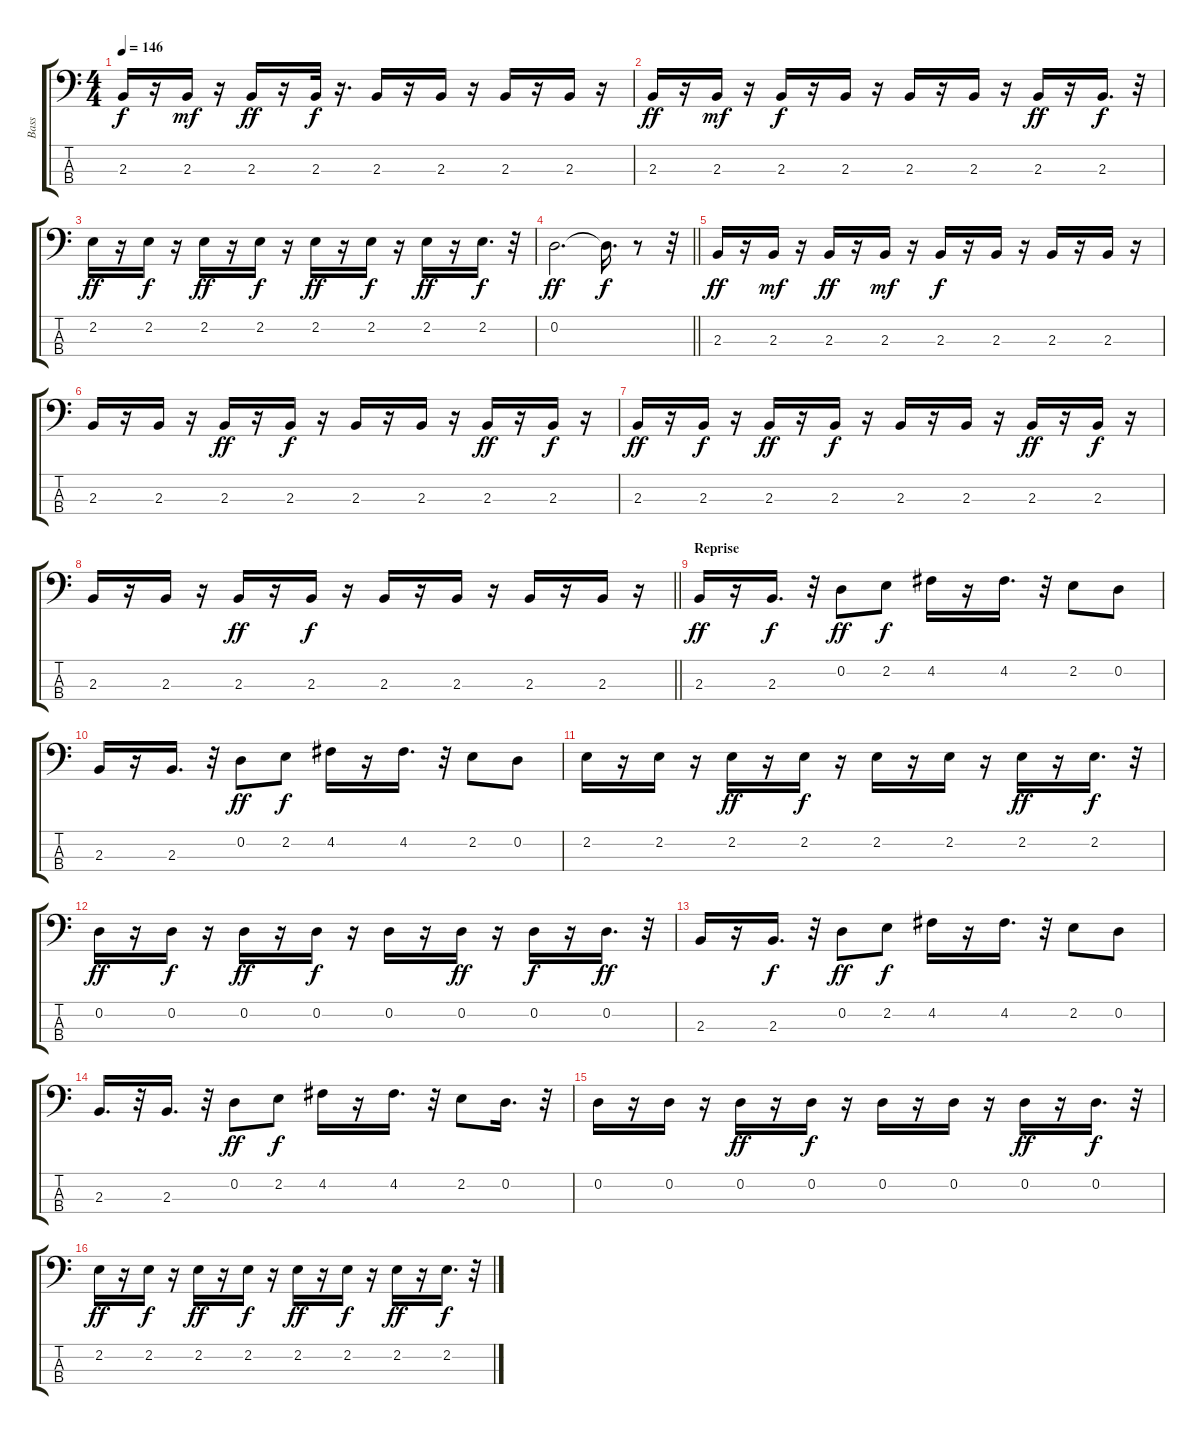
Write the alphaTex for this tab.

\track ("Bass" "Bass") {instrument acousticbass}
\staff {score tabs}
\tuning (G2 D2 A1 E1) {hide}
\ts (4 4)
\tempo 146
\clef f4
\ks c
2.3.16{dy f} r.16 2.3.16{dy mf} r.16 2.3.16{dy ff} r.16 2.3.32{dy f} r.16{d} 2.3.16 r.16 2.3.16 r.16 2.3.16 r.16 2.3.16 r.16 |
2.3.16{dy ff} r.16 2.3.16{dy mf} r.16 2.3.16{dy f} r.16 2.3.16 r.16 2.3.16 r.16 2.3.16 r.16 2.3.16{dy ff} r.16 2.3.16{d dy f} r.32 |
2.2.16{dy ff} r.16 2.2.16{dy f} r.16 2.2.16{dy ff} r.16 2.2.16{dy f} r.16 2.2.16{dy ff} r.16 2.2.16{dy f} r.16 2.2.16{dy ff} r.16 2.2.16{d dy f} r.32 |
\barLineRight lightlight
0.2.2{d dy ff} 0.2{t}.16{d dy f} r.8 r.32 |
2.3.16{dy ff} r.16 2.3.16{dy mf} r.16 2.3.16{dy ff} r.16 2.3.16{dy mf} r.16 2.3.16{dy f} r.16 2.3.16 r.16 2.3.16 r.16 2.3.16 r.16 |
2.3.16 r.16 2.3.16 r.16 2.3.16{dy ff} r.16 2.3.16{dy f} r.16 2.3.16 r.16 2.3.16 r.16 2.3.16{dy ff} r.16 2.3.16{dy f} r.16 |
2.3.16{dy ff} r.16 2.3.16{dy f} r.16 2.3.16{dy ff} r.16 2.3.16{dy f} r.16 2.3.16 r.16 2.3.16 r.16 2.3.16{dy ff} r.16 2.3.16{dy f} r.16 |
\barLineRight lightlight
2.3.16 r.16 2.3.16 r.16 2.3.16{dy ff} r.16 2.3.16{dy f} r.16 2.3.16 r.16 2.3.16 r.16 2.3.16 r.16 2.3.16 r.16 |
\section ("" "Reprise")
2.3.16{dy ff} r.16 2.3.16{d dy f} r.32 0.2.8{dy ff} 2.2.8{dy f} 4.2.16 r.16 4.2.16{d} r.32 2.2.8 0.2.8 |
2.3.16 r.16 2.3.16{d} r.32 0.2.8{dy ff} 2.2.8{dy f} 4.2.16 r.16 4.2.16{d} r.32 2.2.8 0.2.8 |
2.2.16 r.16 2.2.16 r.16 2.2.16{dy ff} r.16 2.2.16{dy f} r.16 2.2.16 r.16 2.2.16 r.16 2.2.16{dy ff} r.16 2.2.16{d dy f} r.32 |
0.2.16{dy ff} r.16 0.2.16{dy f} r.16 0.2.16{dy ff} r.16 0.2.16{dy f} r.16 0.2.16 r.16 0.2.16{dy ff} r.16 0.2.16{dy f} r.16 0.2.16{d dy ff} r.32 |
2.3.16 r.16 2.3.16{d dy f} r.32 0.2.8{dy ff} 2.2.8{dy f} 4.2.16 r.16 4.2.16{d} r.32 2.2.8 0.2.8 |
2.3.16{d} r.32 2.3.16{d} r.32 0.2.8{dy ff} 2.2.8{dy f} 4.2.16 r.16 4.2.16{d} r.32 2.2.8 0.2.16{d} r.32 |
0.2.16 r.16 0.2.16 r.16 0.2.16{dy ff} r.16 0.2.16{dy f} r.16 0.2.16 r.16 0.2.16 r.16 0.2.16{dy ff} r.16 0.2.16{d dy f} r.32 |
2.2.16{dy ff} r.16 2.2.16{dy f} r.16 2.2.16{dy ff} r.16 2.2.16{dy f} r.16 2.2.16{dy ff} r.16 2.2.16{dy f} r.16 2.2.16{dy ff} r.16 2.2.16{d dy f} r.32
